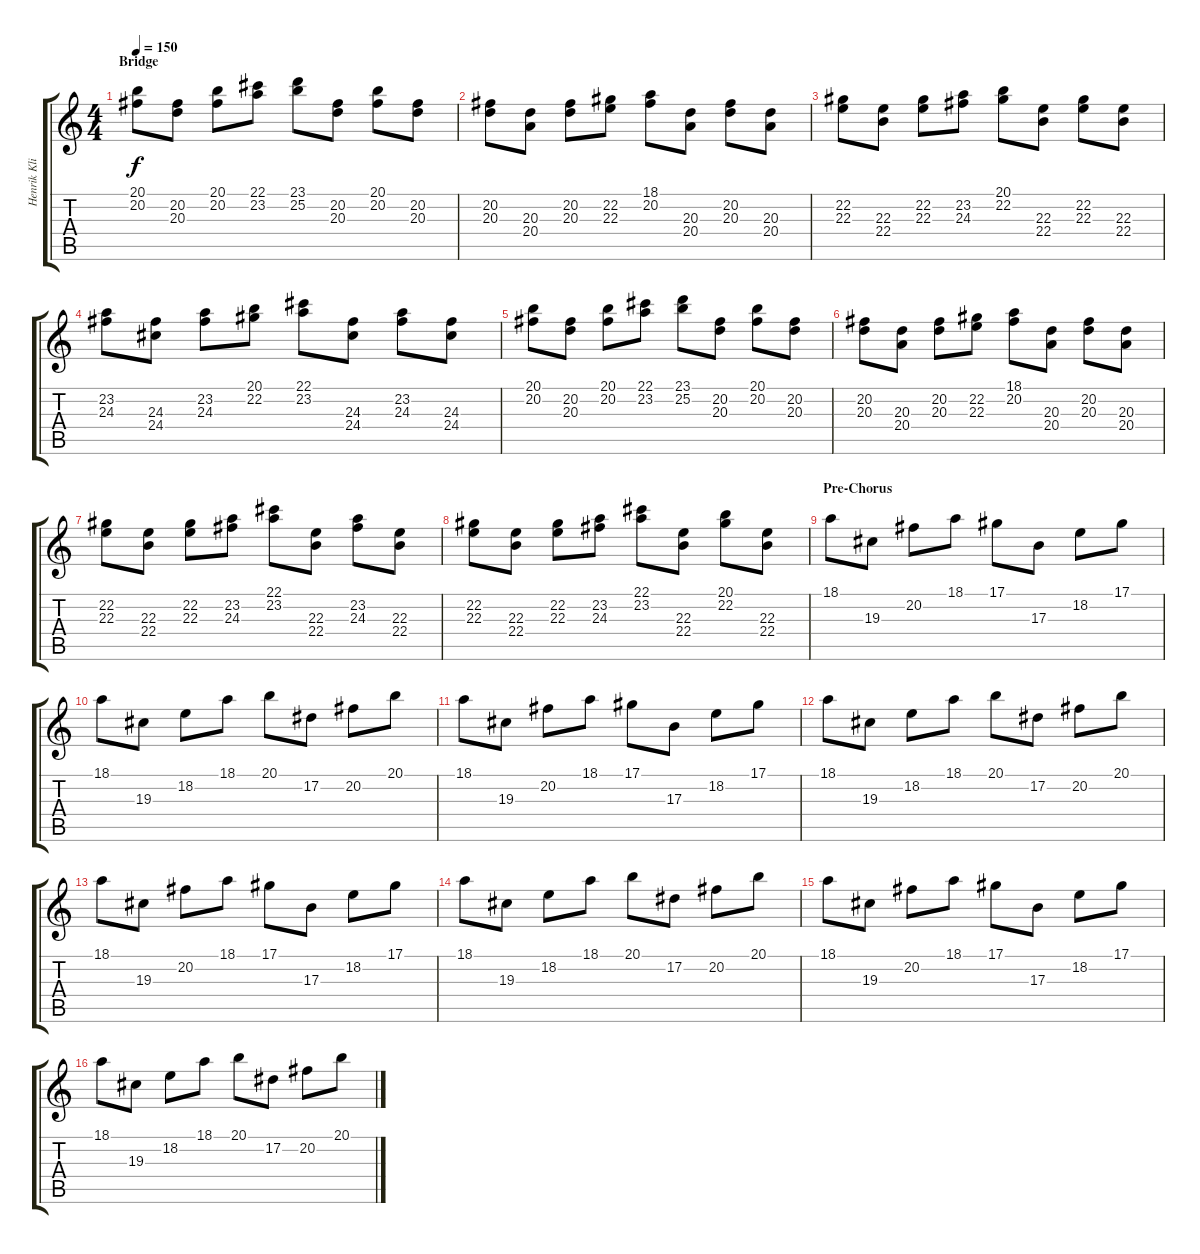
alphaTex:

\track ("Henrik Klingenberg - Piano" "Henrik Kli") {instrument brightacousticpiano}
\staff {score tabs}
\tuning (Eb4 Bb3 Gb3 Db3 Ab2 Eb2) {hide}
\ts (4 4)
\section ("" "Bridge")
\tempo 150
\clef g2
\ks c
(20.1 20.2).8{dy f} (20.2 20.3).8 (20.1 20.2).8 (22.1 23.2).8 (23.1 25.2).8 (20.2 20.3).8 (20.1 20.2).8 (20.2 20.3).8 |
(20.2 20.3).8 (20.3 20.4).8 (20.2 20.3).8 (22.2 22.3).8 (18.1 20.2).8 (20.3 20.4).8 (20.2 20.3).8 (20.3 20.4).8 |
(22.2 22.3).8 (22.3 22.4).8 (22.2 22.3).8 (23.2 24.3).8 (20.1 22.2).8 (22.3 22.4).8 (22.2 22.3).8 (22.3 22.4).8 |
(23.2 24.3).8 (24.3 24.4).8 (23.2 24.3).8 (20.1 22.2).8 (22.1 23.2).8 (24.3 24.4).8 (23.2 24.3).8 (24.3 24.4).8 |
(20.1 20.2).8 (20.2 20.3).8 (20.1 20.2).8 (22.1 23.2).8 (23.1 25.2).8 (20.2 20.3).8 (20.1 20.2).8 (20.2 20.3).8 |
(20.2 20.3).8 (20.3 20.4).8 (20.2 20.3).8 (22.2 22.3).8 (18.1 20.2).8 (20.3 20.4).8 (20.2 20.3).8 (20.3 20.4).8 |
(22.2 22.3).8 (22.3 22.4).8 (22.2 22.3).8 (23.2 24.3).8 (22.1 23.2).8 (22.3 22.4).8 (23.2 24.3).8 (22.3 22.4).8 |
(22.2 22.3).8 (22.3 22.4).8 (22.2 22.3).8 (23.2 24.3).8 (22.1 23.2).8 (22.3 22.4).8 (20.1 22.2).8 (22.3 22.4).8 |
\section ("" "Pre-Chorus")
18.1.8{volume 10 instrument vibraphone} 19.3.8 20.2.8 18.1.8 17.1.8 17.3.8 18.2.8 17.1.8 |
18.1.8 19.3.8 18.2.8 18.1.8 20.1.8 17.2.8 20.2.8 20.1.8 |
18.1.8 19.3.8 20.2.8 18.1.8 17.1.8 17.3.8 18.2.8 17.1.8 |
18.1.8 19.3.8 18.2.8 18.1.8 20.1.8 17.2.8 20.2.8 20.1.8 |
18.1.8 19.3.8 20.2.8 18.1.8 17.1.8 17.3.8 18.2.8 17.1.8 |
18.1.8 19.3.8 18.2.8 18.1.8 20.1.8 17.2.8 20.2.8 20.1.8 |
18.1.8 19.3.8 20.2.8 18.1.8 17.1.8 17.3.8 18.2.8 17.1.8 |
18.1.8 19.3.8 18.2.8 18.1.8 20.1.8 17.2.8 20.2.8 20.1.8
